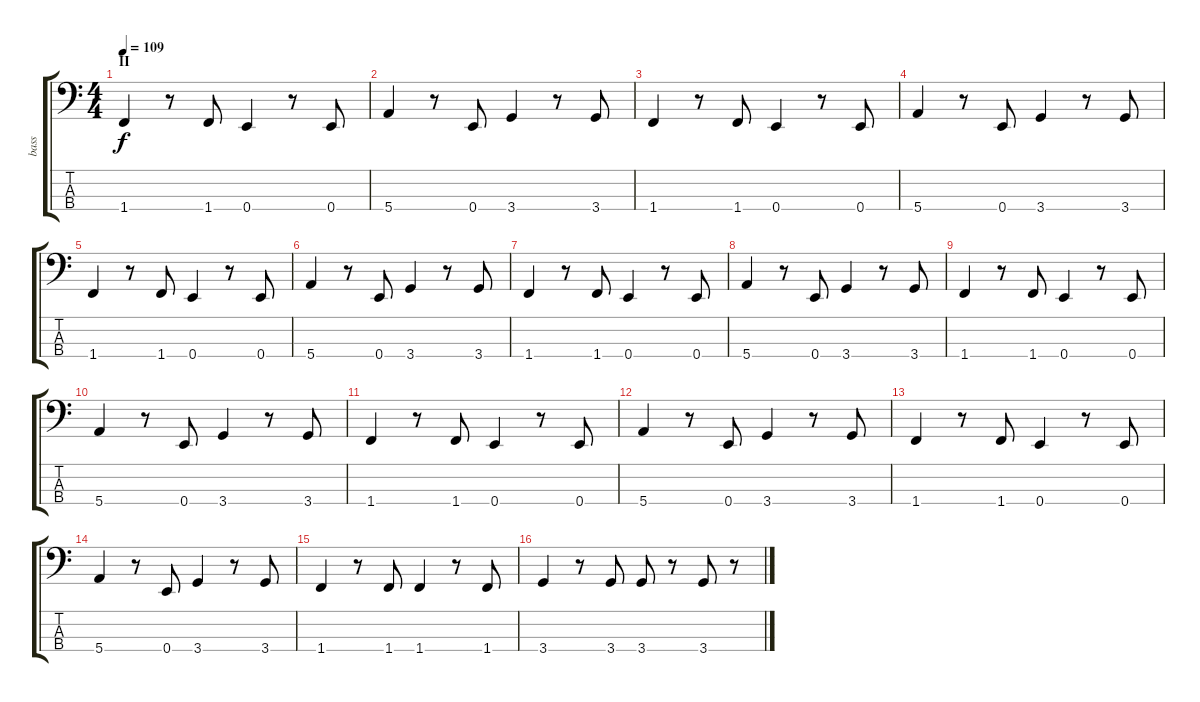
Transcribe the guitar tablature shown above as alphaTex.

\track ("bass" "bass") {instrument electricbassfinger}
\staff {score tabs}
\tuning (G2 D2 A1 E1) {hide}
\ts (4 4)
\section ("" "II")
\tempo 109
\clef f4
\ks c
1.4.4{dy f} r.8 1.4.8 0.4.4 r.8 0.4.8 |
5.4.4 r.8 0.4.8 3.4.4 r.8 3.4.8 |
1.4.4 r.8 1.4.8 0.4.4 r.8 0.4.8 |
5.4.4 r.8 0.4.8 3.4.4 r.8 3.4.8 |
1.4.4 r.8 1.4.8 0.4.4 r.8 0.4.8 |
5.4.4 r.8 0.4.8 3.4.4 r.8 3.4.8 |
1.4.4 r.8 1.4.8 0.4.4 r.8 0.4.8 |
5.4.4 r.8 0.4.8 3.4.4 r.8 3.4.8 |
1.4.4 r.8 1.4.8 0.4.4 r.8 0.4.8 |
5.4.4 r.8 0.4.8 3.4.4 r.8 3.4.8 |
1.4.4 r.8 1.4.8 0.4.4 r.8 0.4.8 |
5.4.4 r.8 0.4.8 3.4.4 r.8 3.4.8 |
1.4.4 r.8 1.4.8 0.4.4 r.8 0.4.8 |
5.4.4 r.8 0.4.8 3.4.4 r.8 3.4.8 |
1.4.4 r.8 1.4.8 1.4.4 r.8 1.4.8 |
3.4.4 r.8 3.4.8 3.4.8 r.8 3.4.8 r.8
